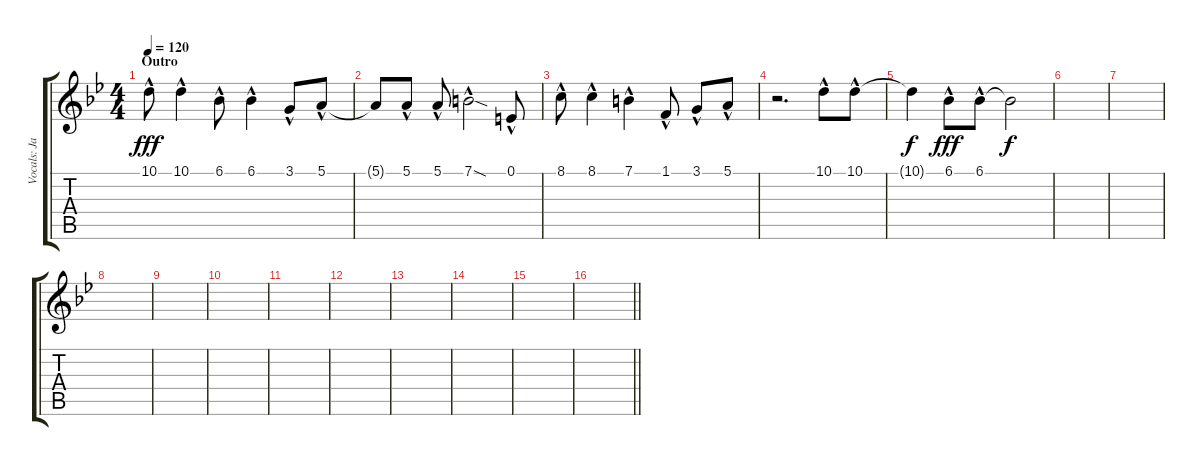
\track ("Vocals: Janet" "Vocals: Ja") {instrument lead2sawtooth}
\staff {score tabs}
\tuning (E4 B3 G3 D3 A2 E2) {hide}
\ts (4 4)
\section ("" "Outro")
\tempo 120
\clef g2
\ks bb
10.1{hac}.8{dy fff} 10.1{hac}.4 6.1{hac}.8 6.1{hac}.4 3.1{hac}.8 5.1{hac}.8 |
5.1{t}.8 5.1{hac}.8 5.1{hac}.8 7.1{sod hac}.2 0.1{hac}.8 |
8.1{hac}.8 8.1{hac}.4 7.1{hac}.4 1.1{hac}.8 3.1{hac}.8 5.1{hac}.8 |
r.2{d} 10.1{hac}.8 10.1{hac}.8 |
10.1{t}.4{dy f} 6.1{hac}.8{dy fff} 6.1{hac}.8 6.1{t}.2{dy f} |
|
|
|
|
|
|
|
|
|
|
\barLineRight lightlight
